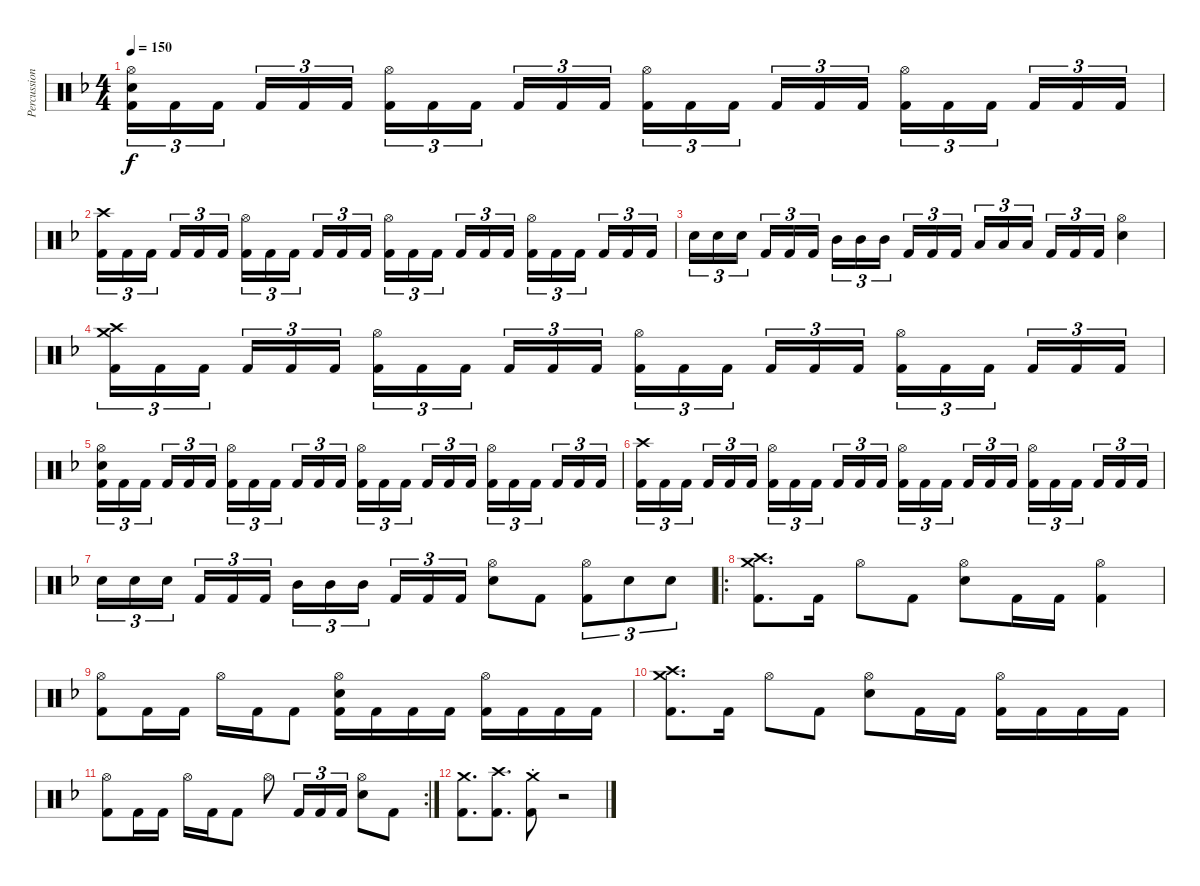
\track ("Percussion" "Percussion") {instrument percussion}
\staff {score}
\articulation defaults
\ts (4 4)
\tempo 150
\clef neutral
\ks dminor
("Hi-Hat (open)" "Electric Snare (hit)" "Kick (hit) 2").16{tu (3 2) dy f} "Kick (hit) 2".16{tu (3 2)} "Kick (hit) 2".16{tu (3 2) beam splitsecondary} "Kick (hit) 2".16{tu (3 2)} "Kick (hit) 2".16{tu (3 2)} "Kick (hit) 2".16{tu (3 2)} ("Hi-Hat (open)" "Kick (hit) 2").16{tu (3 2)} "Kick (hit) 2".16{tu (3 2)} "Kick (hit) 2".16{tu (3 2) beam splitsecondary} "Kick (hit) 2".16{tu (3 2)} "Kick (hit) 2".16{tu (3 2)} "Kick (hit) 2".16{tu (3 2)} ("Hi-Hat (open)" "Kick (hit) 2").16{tu (3 2)} "Kick (hit) 2".16{tu (3 2)} "Kick (hit) 2".16{tu (3 2) beam splitsecondary} "Kick (hit) 2".16{tu (3 2)} "Kick (hit) 2".16{tu (3 2)} "Kick (hit) 2".16{tu (3 2)} ("Hi-Hat (open)" "Kick (hit) 2").16{tu (3 2)} "Kick (hit) 2".16{tu (3 2)} "Kick (hit) 2".16{tu (3 2) beam splitsecondary} "Kick (hit) 2".16{tu (3 2)} "Kick (hit) 2".16{tu (3 2)} "Kick (hit) 2".16{tu (3 2)} |
("Crash high (hit)" "Kick (hit) 2").16{tu (3 2)} "Kick (hit) 2".16{tu (3 2)} "Kick (hit) 2".16{tu (3 2) beam splitsecondary} "Kick (hit) 2".16{tu (3 2)} "Kick (hit) 2".16{tu (3 2)} "Kick (hit) 2".16{tu (3 2)} ("Hi-Hat (open)" "Kick (hit) 2").16{tu (3 2)} "Kick (hit) 2".16{tu (3 2)} "Kick (hit) 2".16{tu (3 2) beam splitsecondary} "Kick (hit) 2".16{tu (3 2)} "Kick (hit) 2".16{tu (3 2)} "Kick (hit) 2".16{tu (3 2)} ("Hi-Hat (open)" "Kick (hit) 2").16{tu (3 2)} "Kick (hit) 2".16{tu (3 2)} "Kick (hit) 2".16{tu (3 2) beam splitsecondary} "Kick (hit) 2".16{tu (3 2)} "Kick (hit) 2".16{tu (3 2)} "Kick (hit) 2".16{tu (3 2)} ("Hi-Hat (open)" "Kick (hit) 2").16{tu (3 2)} "Kick (hit) 2".16{tu (3 2)} "Kick (hit) 2".16{tu (3 2) beam splitsecondary} "Kick (hit) 2".16{tu (3 2)} "Kick (hit) 2".16{tu (3 2)} "Kick (hit) 2".16{tu (3 2)} |
"Electric Snare (hit)".16{tu (3 2)} "Electric Snare (hit)".16{tu (3 2)} "Electric Snare (hit)".16{tu (3 2) beam splitsecondary} "Kick (hit) 2".16{tu (3 2)} "Kick (hit) 2".16{tu (3 2)} "Kick (hit) 2".16{tu (3 2)} "Mid Tom (hit)".16{tu (3 2)} "Mid Tom (hit)".16{tu (3 2)} "Mid Tom (hit)".16{tu (3 2) beam splitsecondary} "Kick (hit) 2".16{tu (3 2)} "Kick (hit) 2".16{tu (3 2)} "Kick (hit) 2".16{tu (3 2)} "Low Tom (hit)".16{tu (3 2)} "Low Tom (hit)".16{tu (3 2)} "Low Tom (hit)".16{tu (3 2) beam splitsecondary} "Kick (hit) 2".16{tu (3 2)} "Kick (hit) 2".16{tu (3 2)} "Kick (hit) 2".16{tu (3 2)} ("Hi-Hat (open)" "Electric Snare (hit)").4 |
("Crash medium (hit)" "Crash high (hit)" "Kick (hit) 2").16{tu (3 2)} "Kick (hit) 2".16{tu (3 2)} "Kick (hit) 2".16{tu (3 2) beam splitsecondary} "Kick (hit) 2".16{tu (3 2)} "Kick (hit) 2".16{tu (3 2)} "Kick (hit) 2".16{tu (3 2)} ("Hi-Hat (open)" "Kick (hit) 2").16{tu (3 2)} "Kick (hit) 2".16{tu (3 2)} "Kick (hit) 2".16{tu (3 2) beam splitsecondary} "Kick (hit) 2".16{tu (3 2)} "Kick (hit) 2".16{tu (3 2)} "Kick (hit) 2".16{tu (3 2)} ("Hi-Hat (open)" "Kick (hit) 2").16{tu (3 2)} "Kick (hit) 2".16{tu (3 2)} "Kick (hit) 2".16{tu (3 2) beam splitsecondary} "Kick (hit) 2".16{tu (3 2)} "Kick (hit) 2".16{tu (3 2)} "Kick (hit) 2".16{tu (3 2)} ("Hi-Hat (open)" "Kick (hit) 2").16{tu (3 2)} "Kick (hit) 2".16{tu (3 2)} "Kick (hit) 2".16{tu (3 2) beam splitsecondary} "Kick (hit) 2".16{tu (3 2)} "Kick (hit) 2".16{tu (3 2)} "Kick (hit) 2".16{tu (3 2)} |
("Hi-Hat (open)" "Electric Snare (hit)" "Kick (hit) 2").16{tu (3 2)} "Kick (hit) 2".16{tu (3 2)} "Kick (hit) 2".16{tu (3 2) beam splitsecondary} "Kick (hit) 2".16{tu (3 2)} "Kick (hit) 2".16{tu (3 2)} "Kick (hit) 2".16{tu (3 2)} ("Hi-Hat (open)" "Kick (hit) 2").16{tu (3 2)} "Kick (hit) 2".16{tu (3 2)} "Kick (hit) 2".16{tu (3 2) beam splitsecondary} "Kick (hit) 2".16{tu (3 2)} "Kick (hit) 2".16{tu (3 2)} "Kick (hit) 2".16{tu (3 2)} ("Hi-Hat (open)" "Kick (hit) 2").16{tu (3 2)} "Kick (hit) 2".16{tu (3 2)} "Kick (hit) 2".16{tu (3 2) beam splitsecondary} "Kick (hit) 2".16{tu (3 2)} "Kick (hit) 2".16{tu (3 2)} "Kick (hit) 2".16{tu (3 2)} ("Hi-Hat (open)" "Kick (hit) 2").16{tu (3 2)} "Kick (hit) 2".16{tu (3 2)} "Kick (hit) 2".16{tu (3 2) beam splitsecondary} "Kick (hit) 2".16{tu (3 2)} "Kick (hit) 2".16{tu (3 2)} "Kick (hit) 2".16{tu (3 2)} |
("Crash high (hit)" "Kick (hit) 2").16{tu (3 2)} "Kick (hit) 2".16{tu (3 2)} "Kick (hit) 2".16{tu (3 2) beam splitsecondary} "Kick (hit) 2".16{tu (3 2)} "Kick (hit) 2".16{tu (3 2)} "Kick (hit) 2".16{tu (3 2)} ("Hi-Hat (open)" "Kick (hit) 2").16{tu (3 2)} "Kick (hit) 2".16{tu (3 2)} "Kick (hit) 2".16{tu (3 2) beam splitsecondary} "Kick (hit) 2".16{tu (3 2)} "Kick (hit) 2".16{tu (3 2)} "Kick (hit) 2".16{tu (3 2)} ("Hi-Hat (open)" "Kick (hit) 2").16{tu (3 2)} "Kick (hit) 2".16{tu (3 2)} "Kick (hit) 2".16{tu (3 2) beam splitsecondary} "Kick (hit) 2".16{tu (3 2)} "Kick (hit) 2".16{tu (3 2)} "Kick (hit) 2".16{tu (3 2)} ("Hi-Hat (open)" "Kick (hit) 2").16{tu (3 2)} "Kick (hit) 2".16{tu (3 2)} "Kick (hit) 2".16{tu (3 2) beam splitsecondary} "Kick (hit) 2".16{tu (3 2)} "Kick (hit) 2".16{tu (3 2)} "Kick (hit) 2".16{tu (3 2)} |
"Electric Snare (hit)".16{tu (3 2)} "Electric Snare (hit)".16{tu (3 2)} "Electric Snare (hit)".16{tu (3 2) beam splitsecondary} "Kick (hit) 2".16{tu (3 2)} "Kick (hit) 2".16{tu (3 2)} "Kick (hit) 2".16{tu (3 2)} "Mid Tom (hit)".16{tu (3 2)} "Mid Tom (hit)".16{tu (3 2)} "Mid Tom (hit)".16{tu (3 2) beam splitsecondary} "Kick (hit) 2".16{tu (3 2)} "Kick (hit) 2".16{tu (3 2)} "Kick (hit) 2".16{tu (3 2)} ("Hi-Hat (open)" "Electric Snare (hit)").8 "Kick (hit) 2".8 ("Hi-Hat (open)" "Kick (hit) 2").8{tu (3 2)} "Electric Snare (hit)".8{tu (3 2)} "Electric Snare (hit)".8{tu (3 2)} |
\ro
("Crash medium (hit)" "Crash high (hit)" "Kick (hit) 2").8{d} "Kick (hit) 2".16 "Hi-Hat (open)".8 "Kick (hit) 2".8 ("Hi-Hat (open)" "Electric Snare (hit)").8 "Kick (hit) 2".16 "Kick (hit) 2".16 ("Hi-Hat (open)" "Kick (hit) 2").4 |
("Hi-Hat (open)" "Kick (hit) 2").8 "Kick (hit) 2".16 "Kick (hit) 2".16 "Hi-Hat (open)".16 "Kick (hit) 2".16 "Kick (hit) 2".8 ("Hi-Hat (open)" "Electric Snare (hit)" "Kick (hit) 2").16 "Kick (hit) 2".16 "Kick (hit) 2".16 "Kick (hit) 2".16 ("Hi-Hat (open)" "Kick (hit) 2").16 "Kick (hit) 2".16 "Kick (hit) 2".16 "Kick (hit) 2".16 |
("Crash medium (hit)" "Crash high (hit)" "Kick (hit) 2").8{d} "Kick (hit) 2".16 "Hi-Hat (open)".8 "Kick (hit) 2".8 ("Hi-Hat (open)" "Electric Snare (hit)").8 "Kick (hit) 2".16 "Kick (hit) 2".16 ("Hi-Hat (open)" "Kick (hit) 2").16 "Kick (hit) 2".16 "Kick (hit) 2".16 "Kick (hit) 2".16 |
\rc 2
("Hi-Hat (open)" "Kick (hit) 2").8 "Kick (hit) 2".16 "Kick (hit) 2".16 "Hi-Hat (open)".16 "Kick (hit) 2".16 "Kick (hit) 2".8 "Hi-Hat (open)".8 "Kick (hit) 2".16{tu (3 2)} "Kick (hit) 2".16{tu (3 2)} "Kick (hit) 2".16{tu (3 2)} ("Hi-Hat (open)" "Electric Snare (hit)").8 "Kick (hit) 2".8 |
("Crash medium (hit)" "Kick (hit) 2").8{d} ("Crash high (hit)" "Kick (hit) 2").8{d} ("Crash medium (hit)"{st} "Kick (hit) 2").8 r.2{volume 0}
